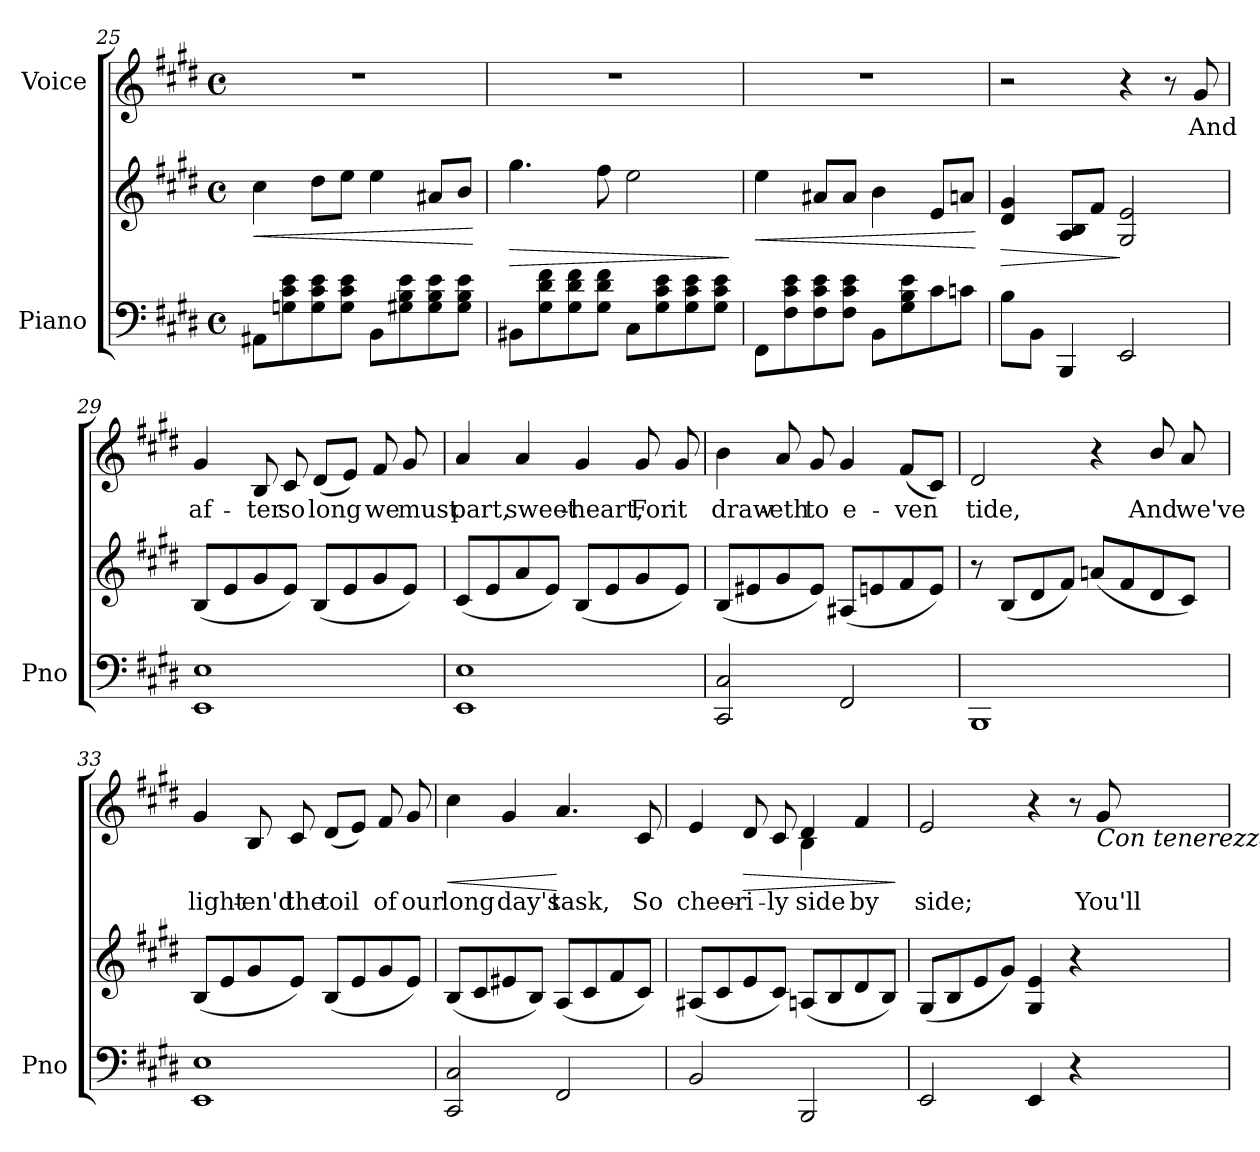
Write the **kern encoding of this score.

**kern	**kern	**dynam	**kern	**text	**dynam
*part2	*part2	*part2	*part1	*part1	*part1
*staff3	*staff2	*staff2/3	*staff1	*staff1	*staff1
*I"Piano	*	*	*I"Voice	*	*
*I'Pno	*	*	*	*	*
!!LO:PB:g=z
*clefF4	*clefG2	*	*clefG2	*	*
*k[f#c#g#d#]	*k[f#c#g#d#]	*	*k[f#c#g#d#]	*	*
*M4/4	*M4/4	*	*M4/4	*	*
*met(c)	*met(c)	*	*met(c)	*	*
=25	=25	=25	=25	=25	=25
!	!	!LO:HP:b	!	!	!
8AA#X\L	4cc#\	<	1r	.	.
8Gn\ 8c#\ 8e\	.	.	.	.	.
8G\ 8c#\ 8e\	8dd#\L	.	.	.	.
8G\ 8c#\ 8e\J	8ee\J	.	.	.	.
8BB\L	4ee\	.	.	.	.
8G#X\ 8B\ 8e\	.	.	.	.	.
8G#\ 8B\ 8e\	8a#X/L	.	.	.	.
8G#\ 8B\ 8e\J	8b/J	.	.	.	.
.	.	[	.	.	.
=26	=26	=26	=26	=26	=26
!	!	!LO:HP:b	!	!	!
8BB#X\L	4.gg#\	>	1r	.	.
8G#\ 8d#\ 8f#\	.	.	.	.	.
8G#\ 8d#\ 8f#\	.	.	.	.	.
8G#\ 8d#\ 8f#\J	8ff#\	.	.	.	.
8C#\L	2ee\	.	.	.	.
8G#\ 8c#\ 8e\	.	.	.	.	.
8G#\ 8c#\ 8e\	.	.	.	.	.
8G#\ 8c#\ 8e\J	.	.	.	.	.
.	.	]	.	.	.
=27	=27	=27	=27	=27	=27
!	!	!LO:HP:b	!	!	!
8FF#\L	4ee\	<	1r	.	.
8F#\ 8c#\ 8e\	.	.	.	.	.
8F#\ 8c#\ 8e\	8a#X/L	.	.	.	.
8F#\ 8c#\ 8e\J	8a#/J	.	.	.	.
8BB\L	4b\	.	.	.	.
8G#\ 8B\ 8e\	.	.	.	.	.
8c#\	8e/L	.	.	.	.
8cn\J	8an/J	.	.	.	.
.	.	[	.	.	.
!!LO:LB:g=z
=28	=28	=28	=28	=28	=28
!	!	!LO:HP:b	!	!	!
8B\L	4d#/ 4g#/	>	2r	.	.
8BB\J	.	.	.	.	.
4BBB/	8A/ 8B/L	.	.	.	.
.	8f#/J	.	.	.	.
2EE/	2G#/ 2e/	]	4r	.	.
.	.	.	8r	.	.
!	!	!	!	!LO:LY:b	!
.	.	.	8g#/	And	.
!!LO:PB:g=z
=29	=29	=29	=29	=29	=29
!	!	!	!	!LO:LY:b	!
1EE 1E	(8B/L	.	4g#/	af-	.
.	8e/	.	.	.	.
!	!	!	!	!LO:LY:b	!
.	8g#/	.	8B/	-ter	.
!	!	!	!	!LO:LY:b	!
.	8e/J)	.	8c#/	so	.
!	!	!	!	!LO:LY:b	!
.	(8B/L	.	(8d#/L	long	.
.	8e/	.	8e/J)	.	.
!	!	!	!	!LO:LY:b	!
.	8g#/	.	8f#/	we	.
!	!	!	!	!LO:LY:b	!
.	8e/J)	.	8g#/	must	.
=30	=30	=30	=30	=30	=30
!	!	!	!	!LO:LY:b	!
1EE 1E	(8c#/L	.	4a/	part,	.
.	8e/	.	.	.	.
!	!	!	!	!LO:LY:b	!
.	8a/	.	4a/	sweet-	.
.	8e/J)	.	.	.	.
!	!	!	!	!LO:LY:b	!
.	(8B/L	.	4g#/	-heart,	.
.	8e/	.	.	.	.
!	!	!	!	!LO:LY:b	!
.	8g#/	.	8g#/	For	.
!	!	!	!	!LO:LY:b	!
.	8e/J)	.	8g#/	it	.
=31	=31	=31	=31	=31	=31
!	!	!	!	!LO:LY:b	!
2CC#/ 2C#/	(8B/L	.	4b\	draw-	.
.	8e#X/	.	.	.	.
!	!	!	!	!LO:LY:b	!
.	8g#/	.	8a/	-eth	.
!	!	!	!	!LO:LY:b	!
.	8e#/J)	.	8g#/	to	.
!	!	!	!	!LO:LY:b	!
2FF#/	(8A#X/L	.	4g#/	e-	.
.	8en/	.	.	.	.
!	!	!	!	!LO:LY:b	!
.	8f#/	.	(8f#/L	-ven	.
.	8e/J)	.	8c#/J)	.	.
!!LO:LB:g=z
=32	=32	=32	=32	=32	=32
!	!	!	!	!LO:LY:b	!
1BBB	8r	.	2d#/	tide,	.
.	(8B/L	.	.	.	.
.	8d#/	.	.	.	.
.	8f#/J)	.	.	.	.
.	(8an/L	.	4r	.	.
.	8f#/	.	.	.	.
!	!	!	!	!LO:LY:b	!
.	8d#/	.	8b/	And	.
!	!	!	!	!LO:LY:b	!
.	8c#/J)	.	8a/	we've	.
=33	=33	=33	=33	=33	=33
!	!	!	!	!LO:LY:b	!
1EE 1E	(8B/L	.	4g#/	light-	.
.	8e/	.	.	.	.
!	!	!	!	!LO:LY:b	!
.	8g#/	.	8B/	-en'd	.
!	!	!	!	!LO:LY:b	!
.	8e/J)	.	8c#/	the	.
!	!	!	!	!LO:LY:b	!
.	(8B/L	.	(8d#/L	toil	.
.	8e/	.	8e/J)	.	.
!	!	!	!	!LO:LY:b	!
.	8g#/	.	8f#/	of	.
!	!	!	!	!LO:LY:b	!
.	8e/J)	.	8g#/	our	.
=34	=34	=34	=34	=34	=34
!	!	!	!	!LO:LY:b	!LO:HP:b
2CC#/ 2C#/	(8B/L	.	4cc#\	long	<
.	8c#/	.	.	.	.
!	!	!	!	!LO:LY:b	!
.	8e#X/	.	4g#/	day's	.
.	8B/J)	.	.	.	.
!	!	!	!	!LO:LY:b	!
2FF#/	(8A/L	.	4.a/	task,	[
.	8c#/	.	.	.	.
.	8f#/	.	.	.	.
!	!	!	!	!LO:LY:b	!
.	8c#/J)	.	8c#/	So	.
!!LO:LB:g=z
=35	=35	=35	=35	=35	=35
!	!	!	!	!LO:LY:b	!
*	*	*	*^	*	*
2BB/	(8A#X/L	.	4e/	2ryy	cheer-	.
.	8c#/	.	.	.	.	.
!	!	!	!	!	!LO:LY:b	!LO:HP:b
.	8e/	.	8d#/	.	-i-	>
!	!	!	!	!	!LO:LY:b	!
.	8c#/J)	.	8c#/	.	-ly	.
!	!	!	!	!	!LO:LY:b	!
2BBB/	(8An/L	.	4d#/	4B\	side	.
.	8B/	.	.	.	.	.
!	!	!	!	!	!LO:LY:b	!
.	8d#/	.	4f#/	4ryy	by	.
.	8B/J)	.	.	.	.	.
*	*	*	*v	*v	*	*
.	.	.	.	.	]
=36	=36	=36	=36	=36	=36
!	!	!	!	!LO:LY:b	!
2EE/	(8G#/L	.	2e/	side;	.
.	8B/	.	.	.	.
.	8e/	.	.	.	.
.	8g#/J)	.	.	.	.
4EE/	4G#/ 4e/	.	4r	.	.
4r	4r	.	8r	.	.
!	!	!	!LO:TX:b:i:t=Con tenerezza	!	!
!	!	!	!	!LO:LY:b	!
.	.	.	8g#/	You'll	.
=	=	=	=	=	=
*-	*-	*-	*-	*-	*-
